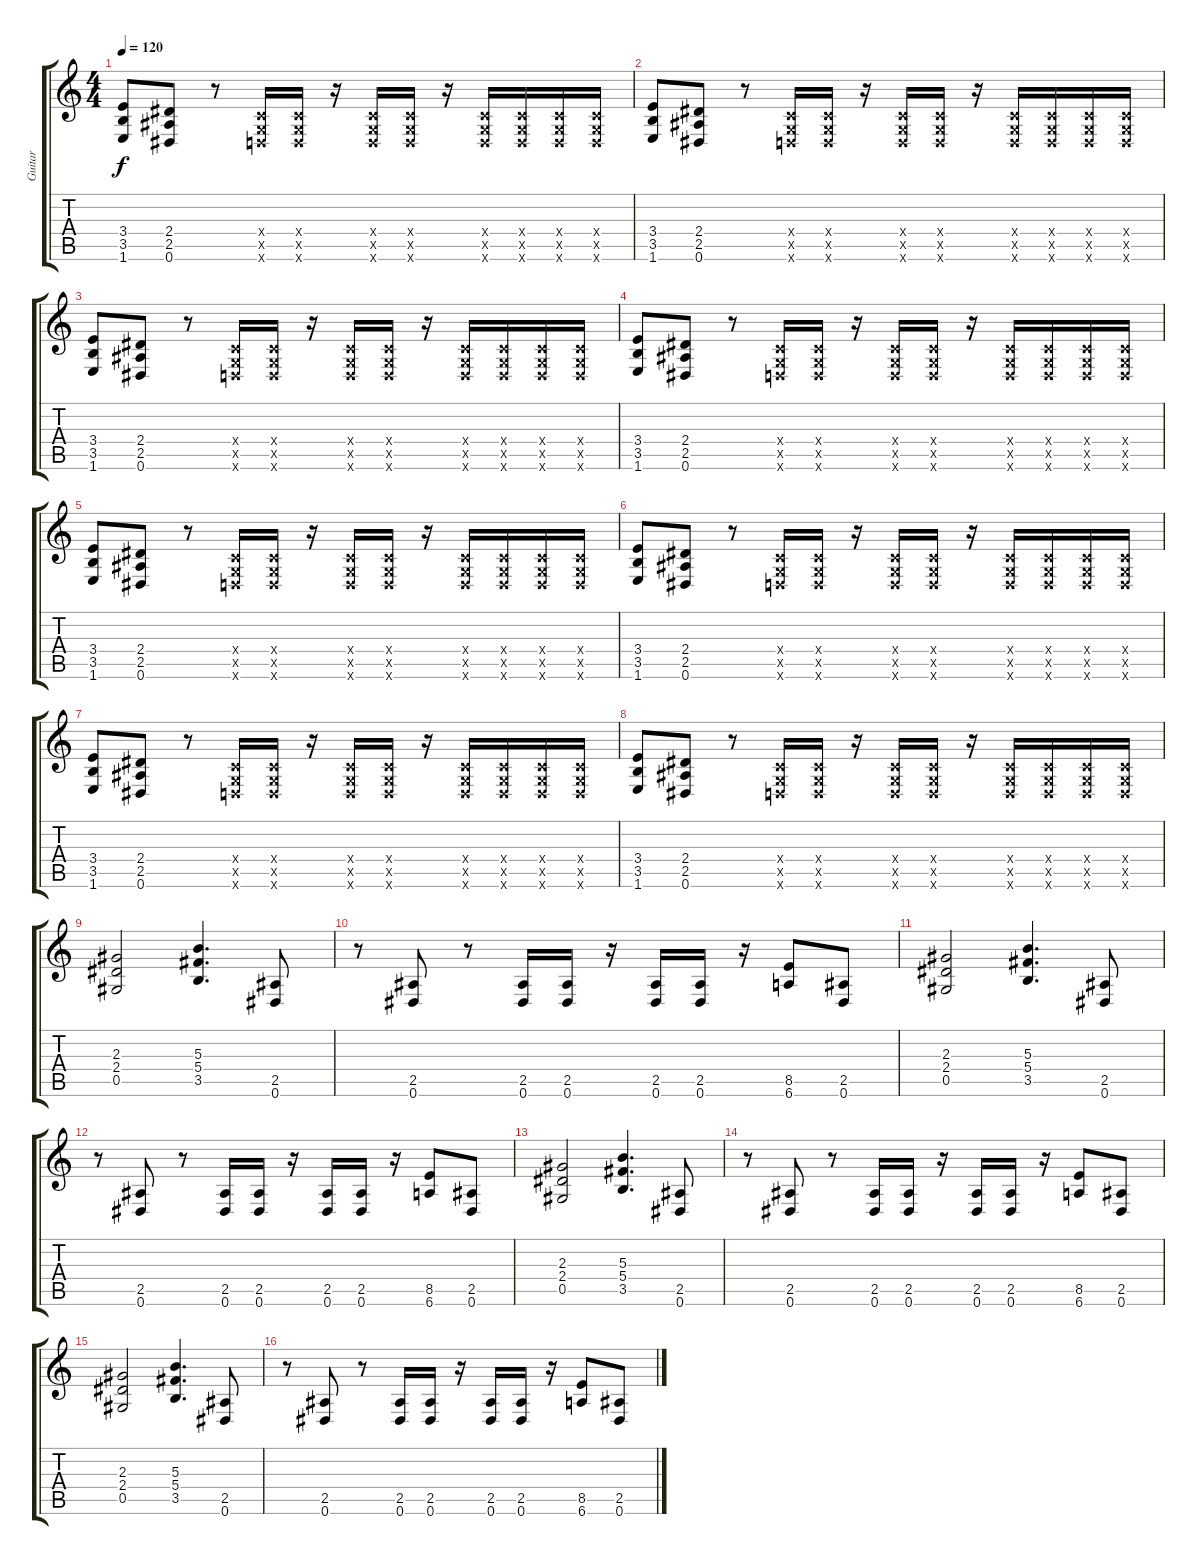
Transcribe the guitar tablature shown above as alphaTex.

\track ("Guitar" "Guitar") {instrument distortionguitar}
\staff {score tabs}
\tuning (Eb4 Bb3 Gb3 Db3 Ab2 Eb2) {hide}
\ts (4 4)
\tempo 120
\clef g2
\ks c
(3.4 3.5 1.6).8{dy f} (2.4 2.5 0.6).8 r.8 (-1.4{x} -1.5{x} -1.6{x}).16 (-1.4{x} -1.5{x} -1.6{x}).16 r.16 (-1.4{x} -1.5{x} -1.6{x}).16 (-1.4{x} -1.5{x} -1.6{x}).16 r.16 (-1.4{x} -1.5{x} -1.6{x}).16 (-1.4{x} -1.5{x} -1.6{x}).16 (-1.4{x} -1.5{x} -1.6{x}).16 (-1.4{x} -1.5{x} -1.6{x}).16 |
(3.4 3.5 1.6).8 (2.4 2.5 0.6).8 r.8 (-1.4{x} -1.5{x} -1.6{x}).16 (-1.4{x} -1.5{x} -1.6{x}).16 r.16 (-1.4{x} -1.5{x} -1.6{x}).16 (-1.4{x} -1.5{x} -1.6{x}).16 r.16 (-1.4{x} -1.5{x} -1.6{x}).16 (-1.4{x} -1.5{x} -1.6{x}).16 (-1.4{x} -1.5{x} -1.6{x}).16 (-1.4{x} -1.5{x} -1.6{x}).16 |
(3.4 3.5 1.6).8 (2.4 2.5 0.6).8 r.8 (-1.4{x} -1.5{x} -1.6{x}).16 (-1.4{x} -1.5{x} -1.6{x}).16 r.16 (-1.4{x} -1.5{x} -1.6{x}).16 (-1.4{x} -1.5{x} -1.6{x}).16 r.16 (-1.4{x} -1.5{x} -1.6{x}).16 (-1.4{x} -1.5{x} -1.6{x}).16 (-1.4{x} -1.5{x} -1.6{x}).16 (-1.4{x} -1.5{x} -1.6{x}).16 |
(3.4 3.5 1.6).8 (2.4 2.5 0.6).8 r.8 (-1.4{x} -1.5{x} -1.6{x}).16 (-1.4{x} -1.5{x} -1.6{x}).16 r.16 (-1.4{x} -1.5{x} -1.6{x}).16 (-1.4{x} -1.5{x} -1.6{x}).16 r.16 (-1.4{x} -1.5{x} -1.6{x}).16 (-1.4{x} -1.5{x} -1.6{x}).16 (-1.4{x} -1.5{x} -1.6{x}).16 (-1.4{x} -1.5{x} -1.6{x}).16 |
(3.4 3.5 1.6).8 (2.4 2.5 0.6).8 r.8 (-1.4{x} -1.5{x} -1.6{x}).16 (-1.4{x} -1.5{x} -1.6{x}).16 r.16 (-1.4{x} -1.5{x} -1.6{x}).16 (-1.4{x} -1.5{x} -1.6{x}).16 r.16 (-1.4{x} -1.5{x} -1.6{x}).16 (-1.4{x} -1.5{x} -1.6{x}).16 (-1.4{x} -1.5{x} -1.6{x}).16 (-1.4{x} -1.5{x} -1.6{x}).16 |
(3.4 3.5 1.6).8 (2.4 2.5 0.6).8 r.8 (-1.4{x} -1.5{x} -1.6{x}).16 (-1.4{x} -1.5{x} -1.6{x}).16 r.16 (-1.4{x} -1.5{x} -1.6{x}).16 (-1.4{x} -1.5{x} -1.6{x}).16 r.16 (-1.4{x} -1.5{x} -1.6{x}).16 (-1.4{x} -1.5{x} -1.6{x}).16 (-1.4{x} -1.5{x} -1.6{x}).16 (-1.4{x} -1.5{x} -1.6{x}).16 |
(3.4 3.5 1.6).8 (2.4 2.5 0.6).8 r.8 (-1.4{x} -1.5{x} -1.6{x}).16 (-1.4{x} -1.5{x} -1.6{x}).16 r.16 (-1.4{x} -1.5{x} -1.6{x}).16 (-1.4{x} -1.5{x} -1.6{x}).16 r.16 (-1.4{x} -1.5{x} -1.6{x}).16 (-1.4{x} -1.5{x} -1.6{x}).16 (-1.4{x} -1.5{x} -1.6{x}).16 (-1.4{x} -1.5{x} -1.6{x}).16 |
(3.4 3.5 1.6).8 (2.4 2.5 0.6).8 r.8 (-1.4{x} -1.5{x} -1.6{x}).16 (-1.4{x} -1.5{x} -1.6{x}).16 r.16 (-1.4{x} -1.5{x} -1.6{x}).16 (-1.4{x} -1.5{x} -1.6{x}).16 r.16 (-1.4{x} -1.5{x} -1.6{x}).16 (-1.4{x} -1.5{x} -1.6{x}).16 (-1.4{x} -1.5{x} -1.6{x}).16 (-1.4{x} -1.5{x} -1.6{x}).16 |
(2.3 2.4 0.5).2 (5.3 5.4 3.5).4{d} (2.5 0.6).8 |
r.8 (2.5 0.6).8 r.8 (2.5 0.6).16 (2.5 0.6).16 r.16 (2.5 0.6).16 (2.5 0.6).16 r.16 (8.5 6.6).8 (2.5 0.6).8 |
(2.3 2.4 0.5).2 (5.3 5.4 3.5).4{d} (2.5 0.6).8 |
r.8 (2.5 0.6).8 r.8 (2.5 0.6).16 (2.5 0.6).16 r.16 (2.5 0.6).16 (2.5 0.6).16 r.16 (8.5 6.6).8 (2.5 0.6).8 |
(2.3 2.4 0.5).2 (5.3 5.4 3.5).4{d} (2.5 0.6).8 |
r.8 (2.5 0.6).8 r.8 (2.5 0.6).16 (2.5 0.6).16 r.16 (2.5 0.6).16 (2.5 0.6).16 r.16 (8.5 6.6).8 (2.5 0.6).8 |
(2.3 2.4 0.5).2 (5.3 5.4 3.5).4{d} (2.5 0.6).8 |
r.8 (2.5 0.6).8 r.8 (2.5 0.6).16 (2.5 0.6).16 r.16 (2.5 0.6).16 (2.5 0.6).16 r.16 (8.5 6.6).8 (2.5 0.6).8
